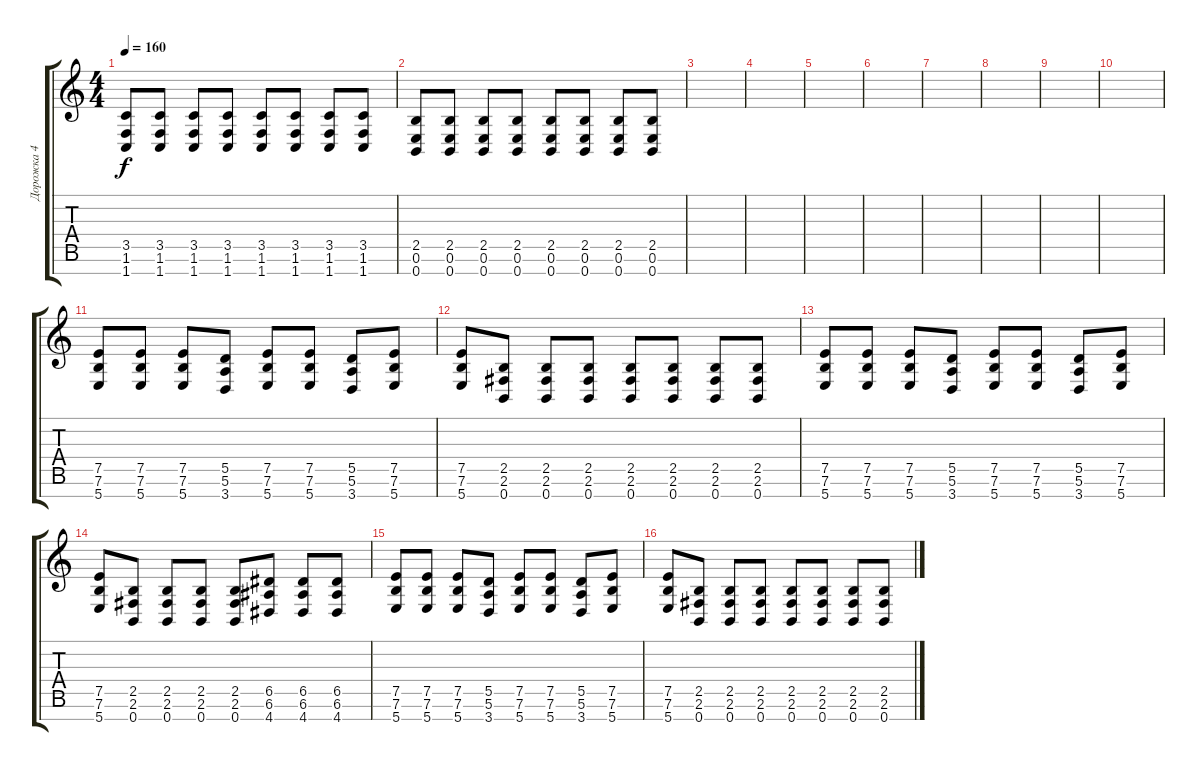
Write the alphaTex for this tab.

\track ("Дорожка 4" "Дорожка 4") {instrument overdrivenguitar}
\staff {score tabs}
\tuning (E4 B3 G3 D3 A2 E2 B1) {hide}
\ts (4 4)
\tempo 160
\clef g2
\ks c
(3.5 1.6 1.7).8{dy f} (3.5 1.6 1.7).8 (3.5 1.6 1.7).8 (3.5 1.6 1.7).8 (3.5 1.6 1.7).8 (3.5 1.6 1.7).8 (3.5 1.6 1.7).8 (3.5 1.6 1.7).8 |
(2.5 0.6 0.7).8 (2.5 0.6 0.7).8 (2.5 0.6 0.7).8 (2.5 0.6 0.7).8 (2.5 0.6 0.7).8 (2.5 0.6 0.7).8 (2.5 0.6 0.7).8 (2.5 0.6 0.7).8 |
|
|
|
|
|
|
|
|
(7.5 7.6 5.7).8 (7.5 7.6 5.7).8 (7.5 7.6 5.7).8 (5.5 5.6 3.7).8 (7.5 7.6 5.7).8 (7.5 7.6 5.7).8 (5.5 5.6 3.7).8 (7.5 7.6 5.7).8 |
(7.5 7.6 5.7).8 (2.5 2.6 0.7).8 (2.5 2.6 0.7).8 (2.5 2.6 0.7).8 (2.5 2.6 0.7).8 (2.5 2.6 0.7).8 (2.5 2.6 0.7).8 (2.5 2.6 0.7).8 |
(7.5 7.6 5.7).8 (7.5 7.6 5.7).8 (7.5 7.6 5.7).8 (5.5 5.6 3.7).8 (7.5 7.6 5.7).8 (7.5 7.6 5.7).8 (5.5 5.6 3.7).8 (7.5 7.6 5.7).8 |
(7.5 7.6 5.7).8 (2.5 2.6 0.7).8 (2.5 2.6 0.7).8 (2.5 2.6 0.7).8 (2.5 2.6 0.7).8 (6.5 6.6 4.7).8 (6.5 6.6 4.7).8 (6.5 6.6 4.7).8 |
(7.5 7.6 5.7).8 (7.5 7.6 5.7).8 (7.5 7.6 5.7).8 (5.5 5.6 3.7).8 (7.5 7.6 5.7).8 (7.5 7.6 5.7).8 (5.5 5.6 3.7).8 (7.5 7.6 5.7).8 |
(7.5 7.6 5.7).8 (2.5 2.6 0.7).8 (2.5 2.6 0.7).8 (2.5 2.6 0.7).8 (2.5 2.6 0.7).8 (2.5 2.6 0.7).8 (2.5 2.6 0.7).8 (2.5 2.6 0.7).8
